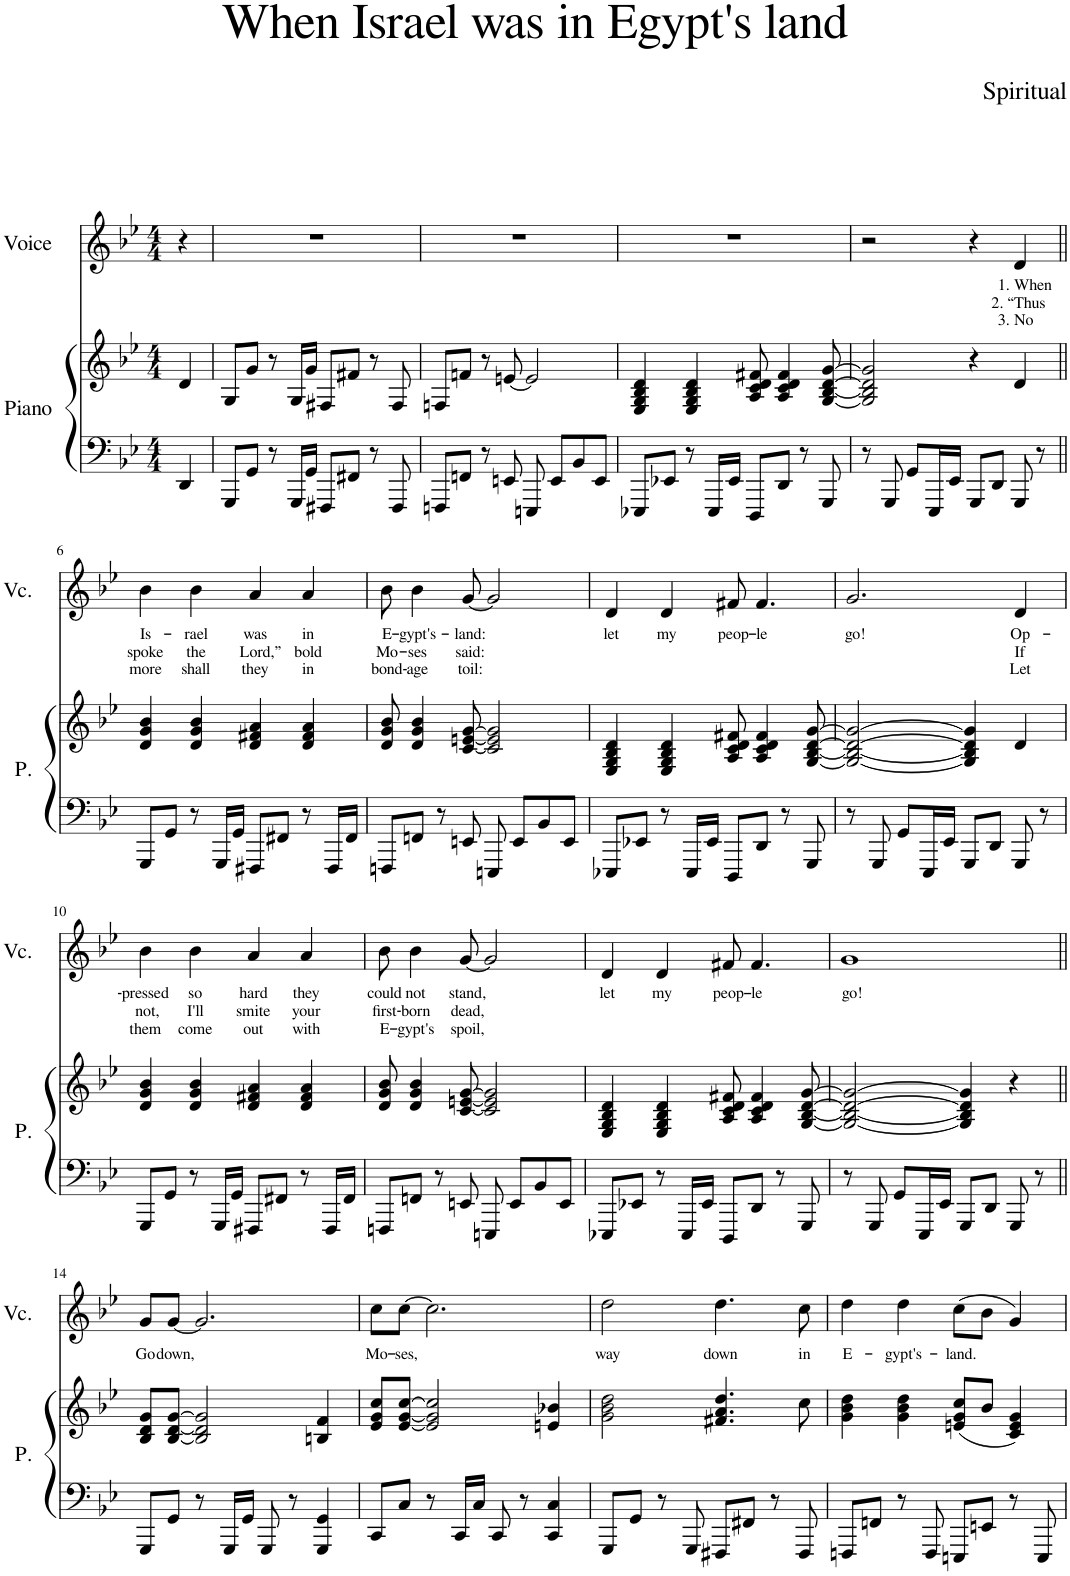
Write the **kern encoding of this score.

**kern	**kern	**kern	**text	**text	**text
*part2	*part2	*part1	*part1	*part1	*part1
*staff3	*staff2	*staff1	*staff1	*staff1	*staff1
*I"Piano	*	*I"Voice	*	*	*
*I'P.	*	*I'Vc.	*	*	*
*clefF4	*clefG2	*clefG2	*	*	*
*k[b-e-]	*k[b-e-]	*k[b-e-]	*	*	*
*B-:	*B-:	*B-:	*	*	*
*M4/4	*M4/4	*M4/4	*	*	*
=1	=1	=1	=1	=1	=1
4DD/	4d/	4r	.	.	.
=2	=2	=2	=2	=2	=2
8GGG/L	8G/L	1r	.	.	.
8GG/J	8g/J	.	.	.	.
8r	8r	.	.	.	.
16GGG/LL	16G/LL	.	.	.	.
16GG/JJ	16g/JJ	.	.	.	.
8FFF#X/L	8F#X/L	.	.	.	.
8FF#X/J	8f#X/J	.	.	.	.
8r	8r	.	.	.	.
8FFF#/	8F#/	.	.	.	.
=3	=3	=3	=3	=3	=3
8FFFn/L	8Fn/L	1r	.	.	.
8FFn/J	8fn/J	.	.	.	.
8r	8r	.	.	.	.
8EEn/	[8en/	.	.	.	.
8EEEn/	2e/]	.	.	.	.
8EE/L	.	.	.	.	.
8BB-/	.	.	.	.	.
8EE/J	.	.	.	.	.
=4	=4	=4	=4	=4	=4
8EEE-X/L	4E-/ 4G/ 4B-/ 4d/	1r	.	.	.
8EE-X/J	.	.	.	.	.
8r	4E-/ 4G/ 4B-/ 4d/	.	.	.	.
16EEE-/LL	.	.	.	.	.
16EE-/JJ	.	.	.	.	.
8DDD/L	8A/ 8c/ 8d/ 8f#X/	.	.	.	.
8DD/J	4A/ 4c/ 4d/ 4f#/	.	.	.	.
8r	.	.	.	.	.
8GGG/	[8G/ [8B-/ [8d/ [8g/	.	.	.	.
=5	=5	=5	=5	=5	=5
8r	2G/] 2B-/] 2d/] 2g/]	2r	.	.	.
8GGG/	.	.	.	.	.
8GG/L	.	.	.	.	.
16EEE-/L	.	.	.	.	.
16EE-/JJ	.	.	.	.	.
8GGG/L	4r	4r	.	.	.
8DD/J	.	.	.	.	.
!	!	!	!LO:LY:b	!LO:LY:b	!LO:LY:b
8GGG/	4d/	4d/	1. When	2. “Thus	3. No
8r	.	.	.	.	.
!!LO:LB:g=z
=6||	=6||	=6||	=6||	=6||	=6||
!	!	!	!LO:LY:b	!LO:LY:b	!LO:LY:b
8GGG/L	4d/ 4g/ 4b-/	4b-\	Is-	spoke	more
8GG/J	.	.	.	.	.
!	!	!	!LO:LY:b	!LO:LY:b	!LO:LY:b
8r	4d/ 4g/ 4b-/	4b-\	-rael	the	shall
16GGG/LL	.	.	.	.	.
16GG/JJ	.	.	.	.	.
!	!	!	!LO:LY:b	!LO:LY:b	!LO:LY:b
8FFF#X/L	4d/ 4f#X/ 4a/	4a/	was	Lord,”	they
8FF#X/J	.	.	.	.	.
!	!	!	!LO:LY:b	!LO:LY:b	!LO:LY:b
8r	4d/ 4f#/ 4a/	4a/	in	bold	in
16FFF#/LL	.	.	.	.	.
16FF#/JJ	.	.	.	.	.
=7	=7	=7	=7	=7	=7
!	!	!	!LO:LY:b	!LO:LY:b	!LO:LY:b
8FFFn/L	8d/ 8g/ 8b-/	8b-\	E-	Mo-	bond-
!	!	!	!LO:LY:b	!LO:LY:b	!LO:LY:b
8FFn/J	4d/ 4g/ 4b-/	4b-\	-gypt's-	-ses	-age
8r	.	.	.	.	.
!	!	!	!LO:LY:b	!LO:LY:b	!LO:LY:b
8EEn/	[8c/ [8en/ [8g/	[8g/	-land:	said:	toil:
8EEEn/	2c/] 2e/] 2g/]	2g/]	.	.	.
8EE/L	.	.	.	.	.
8BB-/	.	.	.	.	.
8EE/J	.	.	.	.	.
=8	=8	=8	=8	=8	=8
!	!	!	!LO:LY:b	!	!
8EEE-X/L	4E-/ 4G/ 4B-/ 4d/	4d/	let	.	.
8EE-X/J	.	.	.	.	.
!	!	!	!LO:LY:b	!	!
8r	4E-/ 4G/ 4B-/ 4d/	4d/	my	.	.
16EEE-/LL	.	.	.	.	.
16EE-/JJ	.	.	.	.	.
!	!	!	!LO:LY:b	!	!
8DDD/L	8A/ 8c/ 8d/ 8f#X/	8f#X/	peop-	.	.
!	!	!	!LO:LY:b	!	!
8DD/J	4A/ 4c/ 4d/ 4f#/	4.f#/	-le	.	.
8r	.	.	.	.	.
8GGG/	[8G/ [8B-/ [8d/ [8g/	.	.	.	.
=9	=9	=9	=9	=9	=9
!	!	!	!LO:LY:b	!	!
8r	2G/_ 2B-/_ 2d/_ 2g/_	2.g/	go!	.	.
8GGG/	.	.	.	.	.
8GG/L	.	.	.	.	.
16EEE-/L	.	.	.	.	.
16EE-/JJ	.	.	.	.	.
8GGG/L	4G/] 4B-/] 4d/] 4g/]	.	.	.	.
8DD/J	.	.	.	.	.
!	!	!	!LO:LY:b	!LO:LY:b	!LO:LY:b
8GGG/	4d/	4d/	Op-	If	Let
8r	.	.	.	.	.
!!LO:LB:g=z
=10	=10	=10	=10	=10	=10
!	!	!	!LO:LY:b	!LO:LY:b	!LO:LY:b
8GGG/L	4d/ 4g/ 4b-/	4b-\	-pressed	not,	them
8GG/J	.	.	.	.	.
!	!	!	!LO:LY:b	!LO:LY:b	!LO:LY:b
8r	4d/ 4g/ 4b-/	4b-\	so	I'll	come
16GGG/LL	.	.	.	.	.
16GG/JJ	.	.	.	.	.
!	!	!	!LO:LY:b	!LO:LY:b	!LO:LY:b
8FFF#X/L	4d/ 4f#X/ 4a/	4a/	hard	smite	out
8FF#X/J	.	.	.	.	.
!	!	!	!LO:LY:b	!LO:LY:b	!LO:LY:b
8r	4d/ 4f#/ 4a/	4a/	they	your	with
16FFF#/LL	.	.	.	.	.
16FF#/JJ	.	.	.	.	.
=11	=11	=11	=11	=11	=11
!	!	!	!LO:LY:b	!LO:LY:b	!LO:LY:b
8FFFn/L	8d/ 8g/ 8b-/	8b-\	could	first-	E-
!	!	!	!LO:LY:b	!LO:LY:b	!LO:LY:b
8FFn/J	4d/ 4g/ 4b-/	4b-\	not	-born	-gypt's
8r	.	.	.	.	.
!	!	!	!LO:LY:b	!LO:LY:b	!LO:LY:b
8EEn/	[8c/ [8en/ [8g/	[8g/	stand,	dead,	spoil,
8EEEn/	2c/] 2e/] 2g/]	2g/]	.	.	.
8EE/L	.	.	.	.	.
8BB-/	.	.	.	.	.
8EE/J	.	.	.	.	.
=12	=12	=12	=12	=12	=12
!	!	!	!LO:LY:b	!	!
8EEE-X/L	4E-/ 4G/ 4B-/ 4d/	4d/	let	.	.
8EE-X/J	.	.	.	.	.
!	!	!	!LO:LY:b	!	!
8r	4E-/ 4G/ 4B-/ 4d/	4d/	my	.	.
16EEE-/LL	.	.	.	.	.
16EE-/JJ	.	.	.	.	.
!	!	!	!LO:LY:b	!	!
8DDD/L	8A/ 8c/ 8d/ 8f#X/	8f#X/	peop-	.	.
!	!	!	!LO:LY:b	!	!
8DD/J	4A/ 4c/ 4d/ 4f#/	4.f#/	-le	.	.
8r	.	.	.	.	.
8GGG/	[8G/ [8B-/ [8d/ [8g/	.	.	.	.
=13	=13	=13	=13	=13	=13
!	!	!	!LO:LY:b	!	!
8r	2G/_ 2B-/_ 2d/_ 2g/_	1g	go!	.	.
8GGG/	.	.	.	.	.
8GG/L	.	.	.	.	.
16EEE-/L	.	.	.	.	.
16EE-/JJ	.	.	.	.	.
8GGG/L	4G/] 4B-/] 4d/] 4g/]	.	.	.	.
8DD/J	.	.	.	.	.
8GGG/	4r	.	.	.	.
8r	.	.	.	.	.
!!LO:LB:g=z
=14||	=14||	=14||	=14||	=14||	=14||
!	!	!	!LO:LY:b	!	!
8GGG/L	8B-/ 8d/ 8g/L	8g/L	Go	.	.
!	!	!	!LO:LY:b	!	!
8GG/J	[8B-/ [8d/ [8g/J	[8g/J	down,	.	.
8r	2B-/] 2d/] 2g/]	2.g/]	.	.	.
16GGG/LL	.	.	.	.	.
16GG/JJ	.	.	.	.	.
8GGG/	.	.	.	.	.
8r	.	.	.	.	.
4GGG/ 4GG/	4Bn/ 4f/	.	.	.	.
=15	=15	=15	=15	=15	=15
!	!	!	!LO:LY:b	!	!
8CC/L	8e-/ 8g/ 8cc/L	8cc\L	Mo-	.	.
!	!	!	!LO:LY:b	!	!
8C/J	[8e-/ [8g/ [8cc/J	[8cc\J	-ses,	.	.
8r	2e-/] 2g/] 2cc/]	2.cc\]	.	.	.
16CC/LL	.	.	.	.	.
16C/JJ	.	.	.	.	.
8CC/	.	.	.	.	.
8r	.	.	.	.	.
4CC/ 4C/	4en/ 4b-X/	.	.	.	.
=16	=16	=16	=16	=16	=16
!	!	!	!LO:LY:b	!	!
8GGG/L	2g\ 2b-\ 2dd\	2dd\	way	.	.
8GG/J	.	.	.	.	.
8r	.	.	.	.	.
8GGG/	.	.	.	.	.
!	!	!	!LO:LY:b	!	!
8FFF#X/L	4.f#X/ 4.a/ 4.dd/	4.dd\	down	.	.
8FF#X/J	.	.	.	.	.
8r	.	.	.	.	.
!	!	!	!LO:LY:b	!	!
8FFF#/	8cc\	8cc\	in	.	.
=17	=17	=17	=17	=17	=17
!	!	!	!LO:LY:b	!	!
8FFFn/L	4g\ 4b-\ 4dd\	4dd\	E-	.	.
8FFn/J	.	.	.	.	.
!	!	!	!LO:LY:b	!	!
8r	4g\ 4b-\ 4dd\	4dd\	-gypt's-	.	.
8FFF/	.	.	.	.	.
!	!	!	!LO:LY:b	!	!
8EEEn/L	(8en/ 8g/ 8cc/L	(8cc\L	-land.	.	.
8EEn/J	8b-/J	8b-\J	.	.	.
8r	4c/ 4e/ 4g/)	4g/)	.	.	.
8EEE/	.	.	.	.	.
=	=	=	=	=	=
*-	*-	*-	*-	*-	*-
